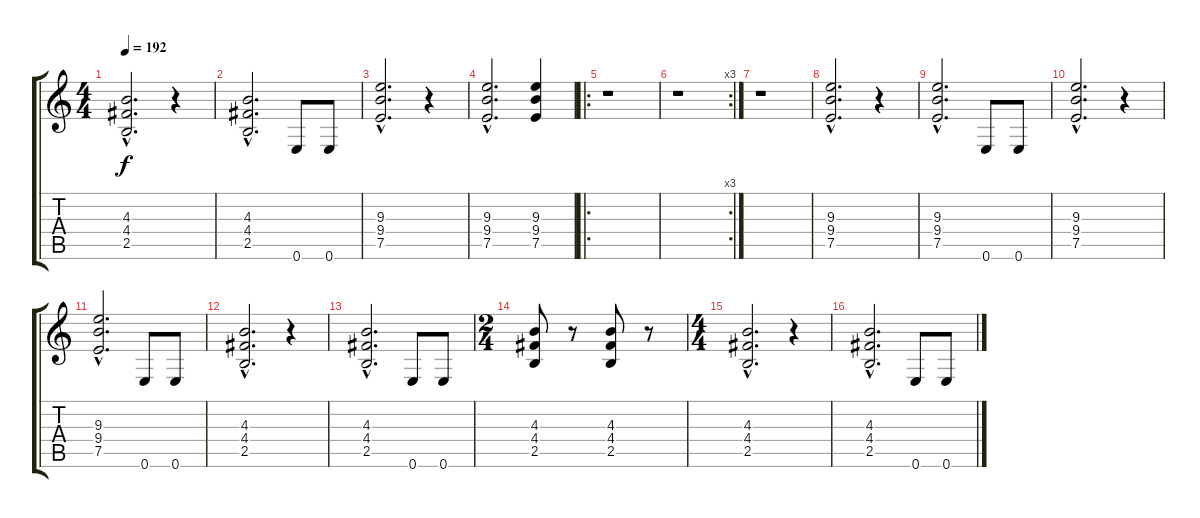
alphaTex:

\track "" {instrument distortionguitar}
\staff {score tabs}
\tuning (E4 B3 G3 D3 A2 E2) {hide}
\ts (4 4)
\tempo 192
\clef g2
\ks c
(4.3{hac} 4.4{hac} 2.5{hac}).2{d dy f} r.4 |
(4.3{hac} 4.4{hac} 2.5{hac}).2{d} 0.6.8 0.6.8 |
(9.3{hac} 9.4{hac} 7.5{hac}).2{d} r.4 |
(9.3{hac} 9.4{hac} 7.5{hac}).2{d} (9.3 9.4 7.5).4 |
\ro
r.1 |
\rc 3
r.1 |
r.1 |
(9.3{hac} 9.4{hac} 7.5{hac}).2{d} r.4 |
(9.3{hac} 9.4{hac} 7.5{hac}).2{d} 0.6.8 0.6.8 |
(9.3{hac} 9.4{hac} 7.5{hac}).2{d} r.4 |
(9.3{hac} 9.4{hac} 7.5{hac}).2{d} 0.6.8 0.6.8 |
(4.3{hac} 4.4{hac} 2.5{hac}).2{d} r.4 |
(4.3{hac} 4.4{hac} 2.5{hac}).2{d} 0.6.8 0.6.8 |
\ts (2 4)
(4.3 4.4 2.5).8 r.8 (4.3 4.4 2.5).8 r.8 |
\ts (4 4)
(4.3{hac} 4.4{hac} 2.5{hac}).2{d} r.4 |
(4.3{hac} 4.4{hac} 2.5{hac}).2{d} 0.6.8 0.6.8
